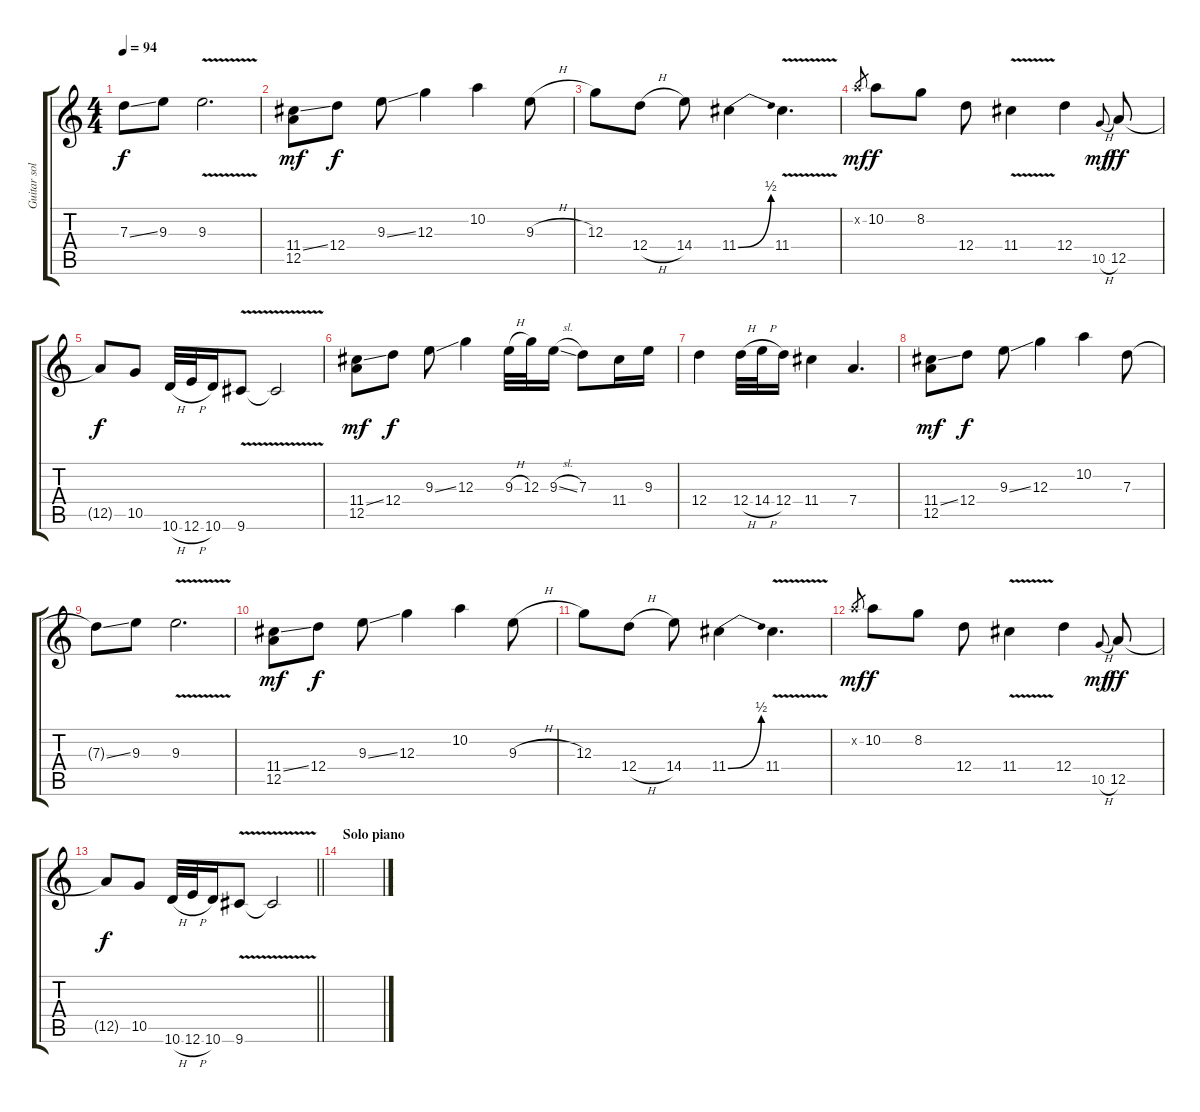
\track ("Guitar solo" "Guitar sol") {instrument overdrivenguitar}
\staff {score tabs}
\tuning (E4 B3 G3 D3 A2 E2) {hide}
\ts (4 4)
\tempo 94
\clef g2
\ks c
7.3{ss t}.8{dy f} 9.3.8 9.3{v}.2{d} |
(11.4{ss} 12.5).8{dy mf} 12.4.8{dy f} 9.3{ss}.8 12.3.4 10.2.4 9.3{h}.8 |
12.3.8 12.4{h}.8 14.4.8 11.4{be (bend 0 0 60 2)}.4 11.4{v}.4{d} |
10.2{x}.8{gr dy mf} 10.2.8{dy f} 8.2.8 12.4.8 11.4{v}.4 12.4.4 10.5{h}.8{gr onbeat dy mf} 12.5.8{dy ff} |
12.5{t}.8{dy f} 10.5.8 10.6{h}.32 12.6{h}.32 10.6.16 9.6{v}.8 9.6{t}.2 |
(11.4{ss} 12.5).8{dy mf} 12.4.8{dy f} 9.3{ss}.8 12.3.4 9.3{h}.32 12.3.32 9.3{sl}.16 7.3.8 11.4.16 9.3.16 |
12.4.4 12.4{h}.32 14.4{h}.32 12.4.16 11.4.4 7.4.4{d} |
(11.4{ss} 12.5).8{dy mf} 12.4.8{dy f} 9.3{ss}.8 12.3.4 10.2.4 7.3.8 |
7.3{ss t}.8 9.3.8 9.3{v}.2{d} |
(11.4{ss} 12.5).8{dy mf} 12.4.8{dy f} 9.3{ss}.8 12.3.4 10.2.4 9.3{h}.8 |
12.3.8 12.4{h}.8 14.4.8 11.4{be (bend 0 0 60 2)}.4 11.4{v}.4{d} |
10.2{x}.8{gr dy mf} 10.2.8{dy f} 8.2.8 12.4.8 11.4{v}.4 12.4.4 10.5{h}.8{gr onbeat dy mf} 12.5.8{dy ff} |
\barLineRight lightlight
12.5{t}.8{dy f} 10.5.8 10.6{h}.32 12.6{h}.32 10.6.16 9.6{v}.8 9.6{t}.2 |
\section ("" "Solo piano")
